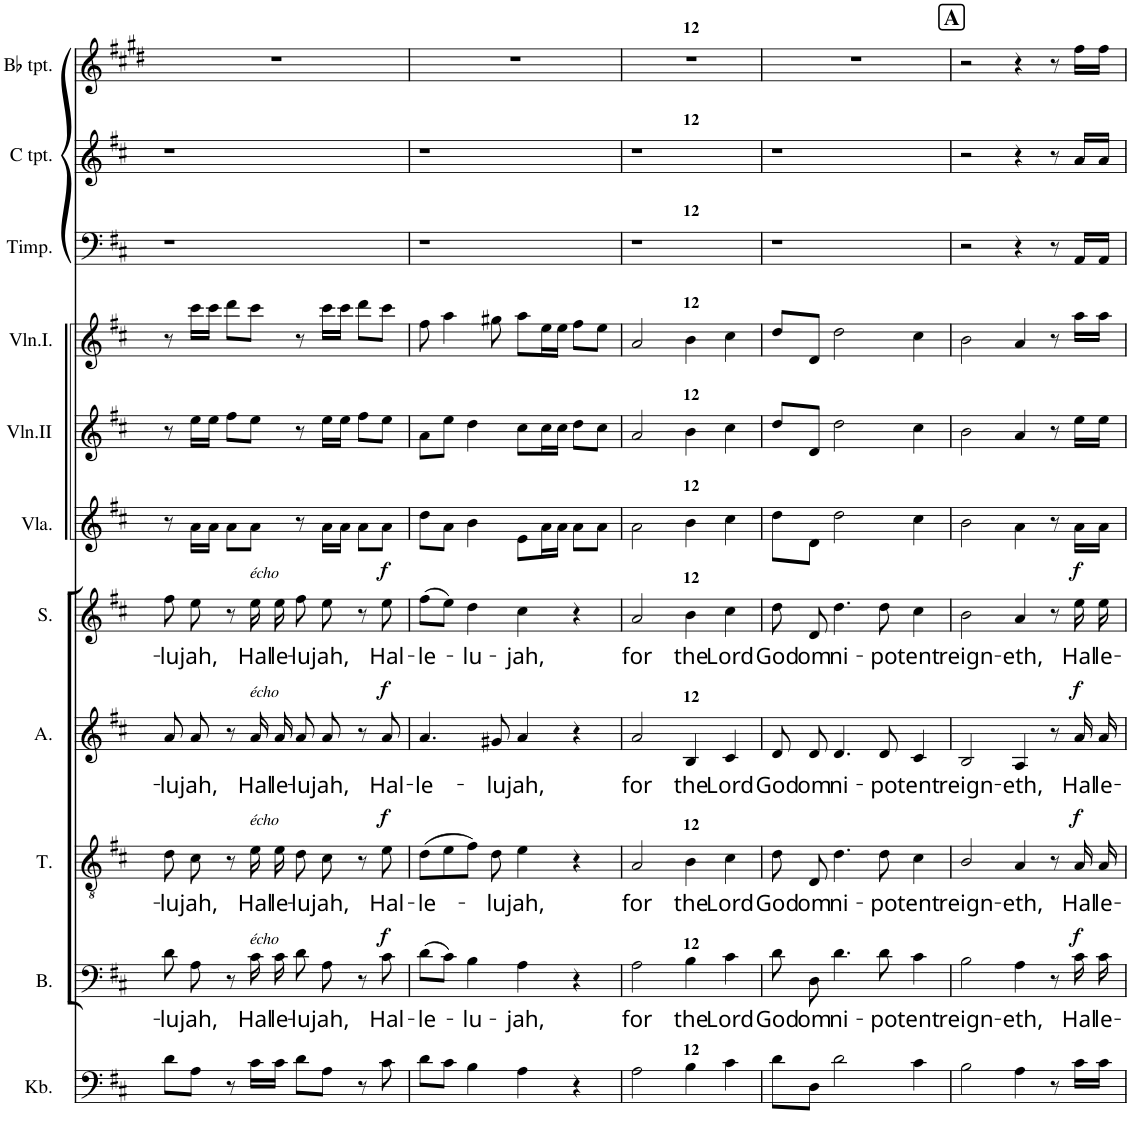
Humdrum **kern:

**kern	**kern	**text	**dynam	**kern	**text	**dynam	**kern	**text	**dynam	**kern	**text	**dynam	**kern	**kern	**kern	**kern	**kern	**kern
*part11	*part10	*part10	*part10	*part9	*part9	*part9	*part8	*part8	*part8	*part7	*part7	*part7	*part6	*part5	*part4	*part3	*part2	*part1
*staff11	*staff10	*staff10	*staff10	*staff9	*staff9	*staff9	*staff8	*staff8	*staff8	*staff7	*staff7	*staff7	*staff6	*staff5	*staff4	*staff3	*staff2	*staff1
*I"Kontrabas	*I"Bass	*	*	*I"Tenor	*	*	*I"Alto	*	*	*I"Soprano	*	*	*I"Viola	*I"Violin II	*I"Violin I.	*I"Timpani	*I"C trompet	*I"Bb trompet
*I'Kb.	*I'B.	*	*	*I'T.	*	*	*I'A.	*	*	*I'S.	*	*	*I'Vla.	*I'Vln.II	*I'Vln.I.	*I'Timp.	*I'C tpt.	*I'Bb tpt.
!!LO:PB:g=z
*clefF4	*clefF4	*	*	*clefGv2	*	*	*clefG2	*	*	*clefG2	*	*	*clefG2	*clefG2	*clefG2	*clefF4	*clefG2	*clefG2
*Trd7c12	*	*	*	*	*	*	*	*	*	*	*	*	*	*	*	*	*Trd1c2	*Trd1c2
*k[f#c#]	*k[f#c#]	*	*	*k[f#c#]	*	*	*k[f#c#]	*	*	*k[f#c#]	*	*	*k[f#c#]	*k[f#c#]	*k[f#c#]	*k[f#c#]	*k[f#c#]	*k[f#c#g#d#]
*M4/4	*M4/4	*	*	*M4/4	*	*	*M4/4	*	*	*M4/4	*	*	*M4/4	*M4/4	*M4/4	*M4/4	*M4/4	*M4/4
=10	=10	=10	=10	=10	=10	=10	=10	=10	=10	=10	=10	=10	=10	=10	=10	=10	=10	=10
!	!	!LO:LY:b	!	!	!LO:LY:b	!	!	!LO:LY:b	!	!	!LO:LY:b	!	!	!	!	!	!	!
8d\L	8d\	-lu-	.	8d\	-lu-	.	8a/L	-lu-	.	8ff#\	-lu-	.	8r	8r	8r	1r	1r	1r
!	!	!LO:LY:b	!	!	!LO:LY:b	!	!	!LO:LY:b	!	!	!LO:LY:b	!	!	!	!	!	!	!
8A\J	8A\	-jah,	.	8c#\	-jah,	.	8a/J	-jah,	.	8ee\	-jah,	.	16a\LL	16ee\LL	16ccc#\LL	.	.	.
.	.	.	.	.	.	.	.	.	.	.	.	.	16a\JJ	16ee\JJ	16ccc#\JJ	.	.	.
8r	8r	.	.	8r	.	.	8r	.	.	8r	.	.	8a\L	8ff#\L	8ddd\L	.	.	.
!	!	!	!	!	!	!	!	!	!	!LO:TX:a:i:t=écho	!	!	!	!	!	!	!	!
!	!	!	!	!	!	!	!LO:TX:a:i:t=écho	!	!	!	!	!	!	!	!	!	!	!
!	!	!	!	!LO:TX:a:i:t=écho	!	!	!	!	!	!	!	!	!	!	!	!	!	!
!	!LO:TX:a:i:t=écho	!	!	!	!	!	!	!	!	!	!	!	!	!	!	!	!	!
!	!	!LO:LY:b	!	!	!LO:LY:b	!	!	!LO:LY:b	!	!	!LO:LY:b	!	!	!	!	!	!	!
16c#\LL	16c#\	Hal-	.	16e\	Hal-	.	16a/LL	Hal-	.	16ee\	Hal-	.	8a\J	8ee\J	8ccc#\J	.	.	.
!	!	!LO:LY:b	!	!	!LO:LY:b	!	!	!LO:LY:b	!	!	!LO:LY:b	!	!	!	!	!	!	!
16c#\JJ	16c#\	-le-	.	16e\	-le-	.	16a/JJ	-le-	.	16ee\	-le-	.	.	.	.	.	.	.
!	!	!LO:LY:b	!	!	!LO:LY:b	!	!	!LO:LY:b	!	!	!LO:LY:b	!	!	!	!	!	!	!
8d\L	8d\	-lu-	.	8d\	-lu-	.	8a/L	-lu-	.	8ff#\	-lu-	.	8r	8r	8r	.	.	.
!	!	!LO:LY:b	!	!	!LO:LY:b	!	!	!LO:LY:b	!	!	!LO:LY:b	!	!	!	!	!	!	!
8A\J	8A\	-jah,	.	8c#\	-jah,	.	8a/J	-jah,	.	8ee\	-jah,	.	16a\LL	16ee\LL	16ccc#\LL	.	.	.
.	.	.	.	.	.	.	.	.	.	.	.	.	16a\JJ	16ee\JJ	16ccc#\JJ	.	.	.
8r	8r	.	.	8r	.	.	8r	.	.	8r	.	.	8a\L	8ff#\L	8ddd\L	.	.	.
!	!	!LO:LY:b	!LO:DY:a	!	!LO:LY:b	!LO:DY:a	!	!LO:LY:b	!LO:DY:a	!	!LO:LY:b	!LO:DY:a	!	!	!	!	!	!
8c#\	8c#\	Hal-	f	8e\	Hal-	f	8a/	Hal-	f	8ee\	Hal-	f	8a\J	8ee\J	8ccc#\J	.	.	.
=11	=11	=11	=11	=11	=11	=11	=11	=11	=11	=11	=11	=11	=11	=11	=11	=11	=11	=11
!	!	!LO:LY:b	!	!	!LO:LY:b	!	!	!LO:LY:b	!	!	!LO:LY:b	!	!	!	!	!	!	!
8d\L	(8d\L	-le-	.	(8d\L	-le-	.	4.a/	-le-	.	(8ff#\L	-le-	.	8dd\L	8a\L	8ff#\	1r	1r	1r
8c#\J	8c#\J)	.	.	8e\	.	.	.	.	.	8ee\J)	.	.	8a\J	8ee\J	4aa\	.	.	.
!	!	!LO:LY:b	!	!	!	!	!	!	!	!	!LO:LY:b	!	!	!	!	!	!	!
4B\	4B\	-lu-	.	8f#\J)	.	.	.	.	.	4dd\	-lu-	.	4b\	4dd\	.	.	.	.
!	!	!	!	!	!LO:LY:b	!	!	!LO:LY:b	!	!	!	!	!	!	!	!	!	!
.	.	.	.	8d\	-lu-	.	8g#X/	-lu-	.	.	.	.	.	.	8gg#X\	.	.	.
!	!	!LO:LY:b	!	!	!LO:LY:b	!	!	!LO:LY:b	!	!	!LO:LY:b	!	!	!	!	!	!	!
4A\	4A\	-jah,	.	4e\	-jah,	.	4a/	-jah,	.	4cc#\	-jah,	.	8e\L	8cc#\L	8aa\L	.	.	.
.	.	.	.	.	.	.	.	.	.	.	.	.	16a\L	16cc#\L	16ee\L	.	.	.
.	.	.	.	.	.	.	.	.	.	.	.	.	16a\JJ	16cc#\JJ	16ee\JJ	.	.	.
4r	4r	.	.	4r	.	.	4r	.	.	4r	.	.	8a\L	8dd\L	8ff#\L	.	.	.
.	.	.	.	.	.	.	.	.	.	.	.	.	8a\J	8cc#\J	8ee\J	.	.	.
=12	=12	=12	=12	=12	=12	=12	=12	=12	=12	=12	=12	=12	=12	=12	=12	=12	=12	=12
!	!	!LO:LY:b	!	!	!LO:LY:b	!	!	!LO:LY:b	!	!	!LO:LY:b	!	!	!	!	!	!	!
2A\	2A\	for	.	2A/	for	.	2a/	for	.	2a/	for	.	2a\	2a/	2a/	1r	1r	1r
!	!	!LO:LY:b	!	!	!LO:LY:b	!	!	!LO:LY:b	!	!	!LO:LY:b	!	!	!	!	!	!	!
4B\	4B\	the	.	4B\	the	.	4B/	the	.	4b\	the	.	4b\	4b\	4b\	.	.	.
!	!	!LO:LY:b	!	!	!LO:LY:b	!	!	!LO:LY:b	!	!	!LO:LY:b	!	!	!	!	!	!	!
4c#\	4c#\	Lord	.	4c#\	Lord	.	4c#/	Lord	.	4cc#\	Lord	.	4cc#\	4cc#\	4cc#\	.	.	.
=13	=13	=13	=13	=13	=13	=13	=13	=13	=13	=13	=13	=13	=13	=13	=13	=13	=13	=13
!	!	!LO:LY:b	!	!	!LO:LY:b	!	!	!LO:LY:b	!	!	!LO:LY:b	!	!	!	!	!	!	!
8d\L	8d\	God	.	8d\	God	.	8d/L	God	.	8dd\	God	.	8dd\L	8dd/L	8dd/L	1r	1r	1r
!	!	!LO:LY:b	!	!	!LO:LY:b	!	!	!LO:LY:b	!	!	!LO:LY:b	!	!	!	!	!	!	!
8D\J	8D\	om-	.	8D/	om-	.	8d/J	om-	.	8d/	om-	.	8d\J	8d/J	8d/J	.	.	.
!	!	!LO:LY:b	!	!	!LO:LY:b	!	!	!LO:LY:b	!	!	!LO:LY:b	!	!	!	!	!	!	!
2d\	4.d\	-ni-	.	4.d\	-ni-	.	4.d/	-ni-	.	4.dd\	-ni-	.	2dd\	2dd\	2dd\	.	.	.
!	!	!LO:LY:b	!	!	!LO:LY:b	!	!	!LO:LY:b	!	!	!LO:LY:b	!	!	!	!	!	!	!
.	8d\	-po-	.	8d\	-po-	.	8d/	-po-	.	8dd\	-po-	.	.	.	.	.	.	.
!	!	!LO:LY:b	!	!	!LO:LY:b	!	!	!LO:LY:b	!	!	!LO:LY:b	!	!	!	!	!	!	!
4c#\	4c#\	-tent	.	4c#\	-tent	.	4c#/	-tent	.	4cc#\	-tent	.	4cc#\	4cc#\	4cc#\	.	.	.
!!LO:REH:place=s1:a:B:cj:fs=14:t=A
=14	=14	=14	=14	=14	=14	=14	=14	=14	=14	=14	=14	=14	=14	=14	=14	=14	=14	=14
!	!	!LO:LY:b	!	!	!LO:LY:b	!	!	!LO:LY:b	!	!	!LO:LY:b	!	!	!	!	!	!	!
2B\	2B\	reign-	.	2B/	reign-	.	2B/	reign-	.	2b\	reign-	.	2b\	2b\	2b\	2r	2r	2r
!	!	!LO:LY:b	!	!	!LO:LY:b	!	!	!LO:LY:b	!	!	!LO:LY:b	!	!	!	!	!	!	!
4A\	4A\	-eth,	.	4A/	-eth,	.	4A/	-eth,	.	4a/	-eth,	.	4a\	4a/	4a/	4r	4r	4r
8r	8r	.	.	8r	.	.	8r	.	.	8r	.	.	8r	8r	8r	8r	8r	8r
!	!	!LO:LY:b	!LO:DY:a	!	!LO:LY:b	!LO:DY:a	!	!LO:LY:b	!LO:DY:a	!	!LO:LY:b	!LO:DY:a	!	!	!	!	!	!
16c#\LL	16c#\	Hal-	f	16A/	Hal-	f	16a/LL	Hal-	f	16ee\	Hal-	f	16a\LL	16ee\LL	16aa\LL	16AA/LL	16a/LL	16ff#\LL
!	!	!LO:LY:b	!	!	!LO:LY:b	!	!	!LO:LY:b	!	!	!LO:LY:b	!	!	!	!	!	!	!
16c#\JJ	16c#\	-le-	.	16A/	-le-	.	16a/JJ	-le-	.	16ee\	-le-	.	16a\JJ	16ee\JJ	16aa\JJ	16AA/JJ	16a/JJ	16ff#\JJ
=	=	=	=	=	=	=	=	=	=	=	=	=	=	=	=	=	=	=
*-	*-	*-	*-	*-	*-	*-	*-	*-	*-	*-	*-	*-	*-	*-	*-	*-	*-	*-
